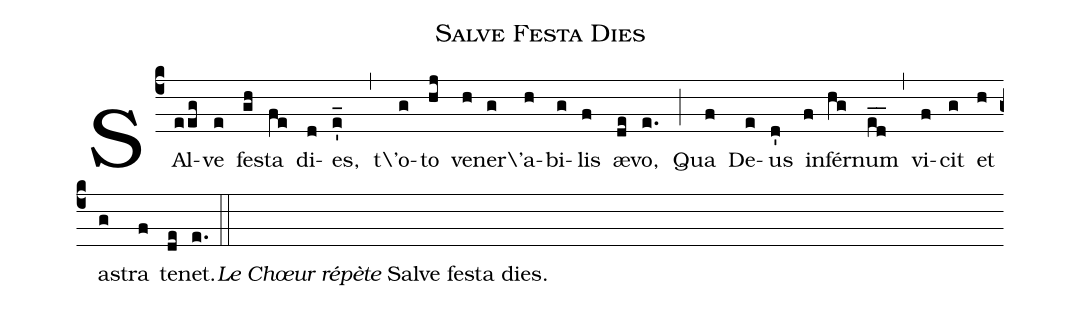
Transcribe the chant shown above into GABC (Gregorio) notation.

name:Salve Festa Dies;
%%
(c4) SAl(eeg)ve(e) fe(gh)sta(fe) di(d)es,(e_') (,)
t\'o(g)to(hj) ve(h)ne(g)r\'a(h)bi(g)lis(f) æ(de)vo,(e.) (;)
Qua(f) De(e)us(d') in(f)fér(hg)num(ed__) (,)
vi(f)cit(g) et(h) a(g)stra(f) te(de)net.(e.) (::)
<i>Le Chœur répète</i> Salve festa dies.()
